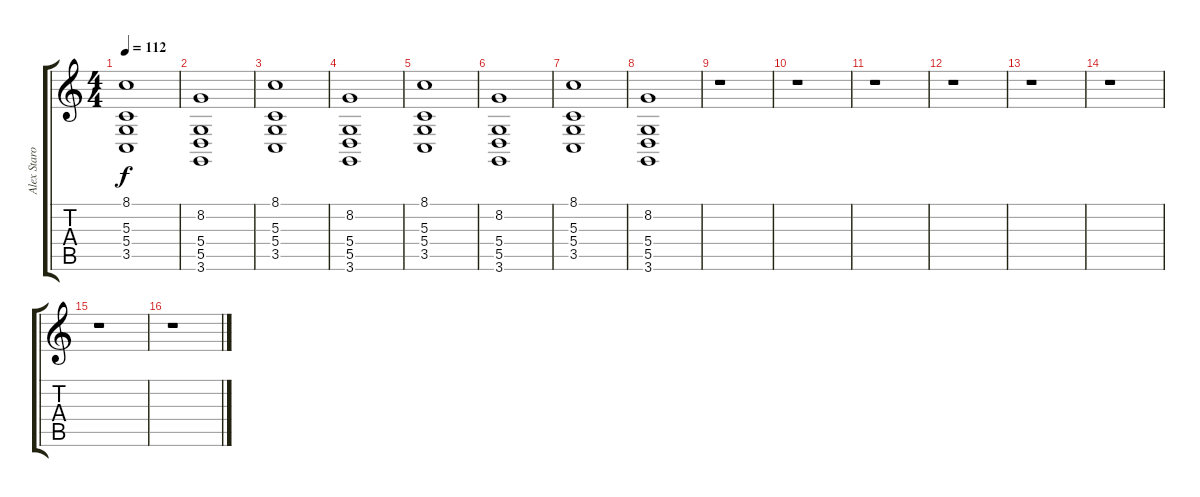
\track ("Alex Staropoli - Organ / Horn / Timpani" "Alex Staro") {instrument churchorgan}
\staff {score tabs}
\tuning (E4 B3 G3 D3 A2 E2) {hide}
\ts (4 4)
\tempo 112
\clef g2
\ks c
(8.1 5.3 5.4 3.5).1{dy f instrument churchorgan} |
(8.2 5.4 5.5 3.6).1 |
(8.1 5.3 5.4 3.5).1 |
(8.2 5.4 5.5 3.6).1 |
(8.1 5.3 5.4 3.5).1 |
(8.2 5.4 5.5 3.6).1 |
(8.1 5.3 5.4 3.5).1 |
(8.2 5.4 5.5 3.6).1 |
r.1 |
r.1 |
r.1 |
r.1 |
r.1 |
r.1 |
r.1 |
r.1
